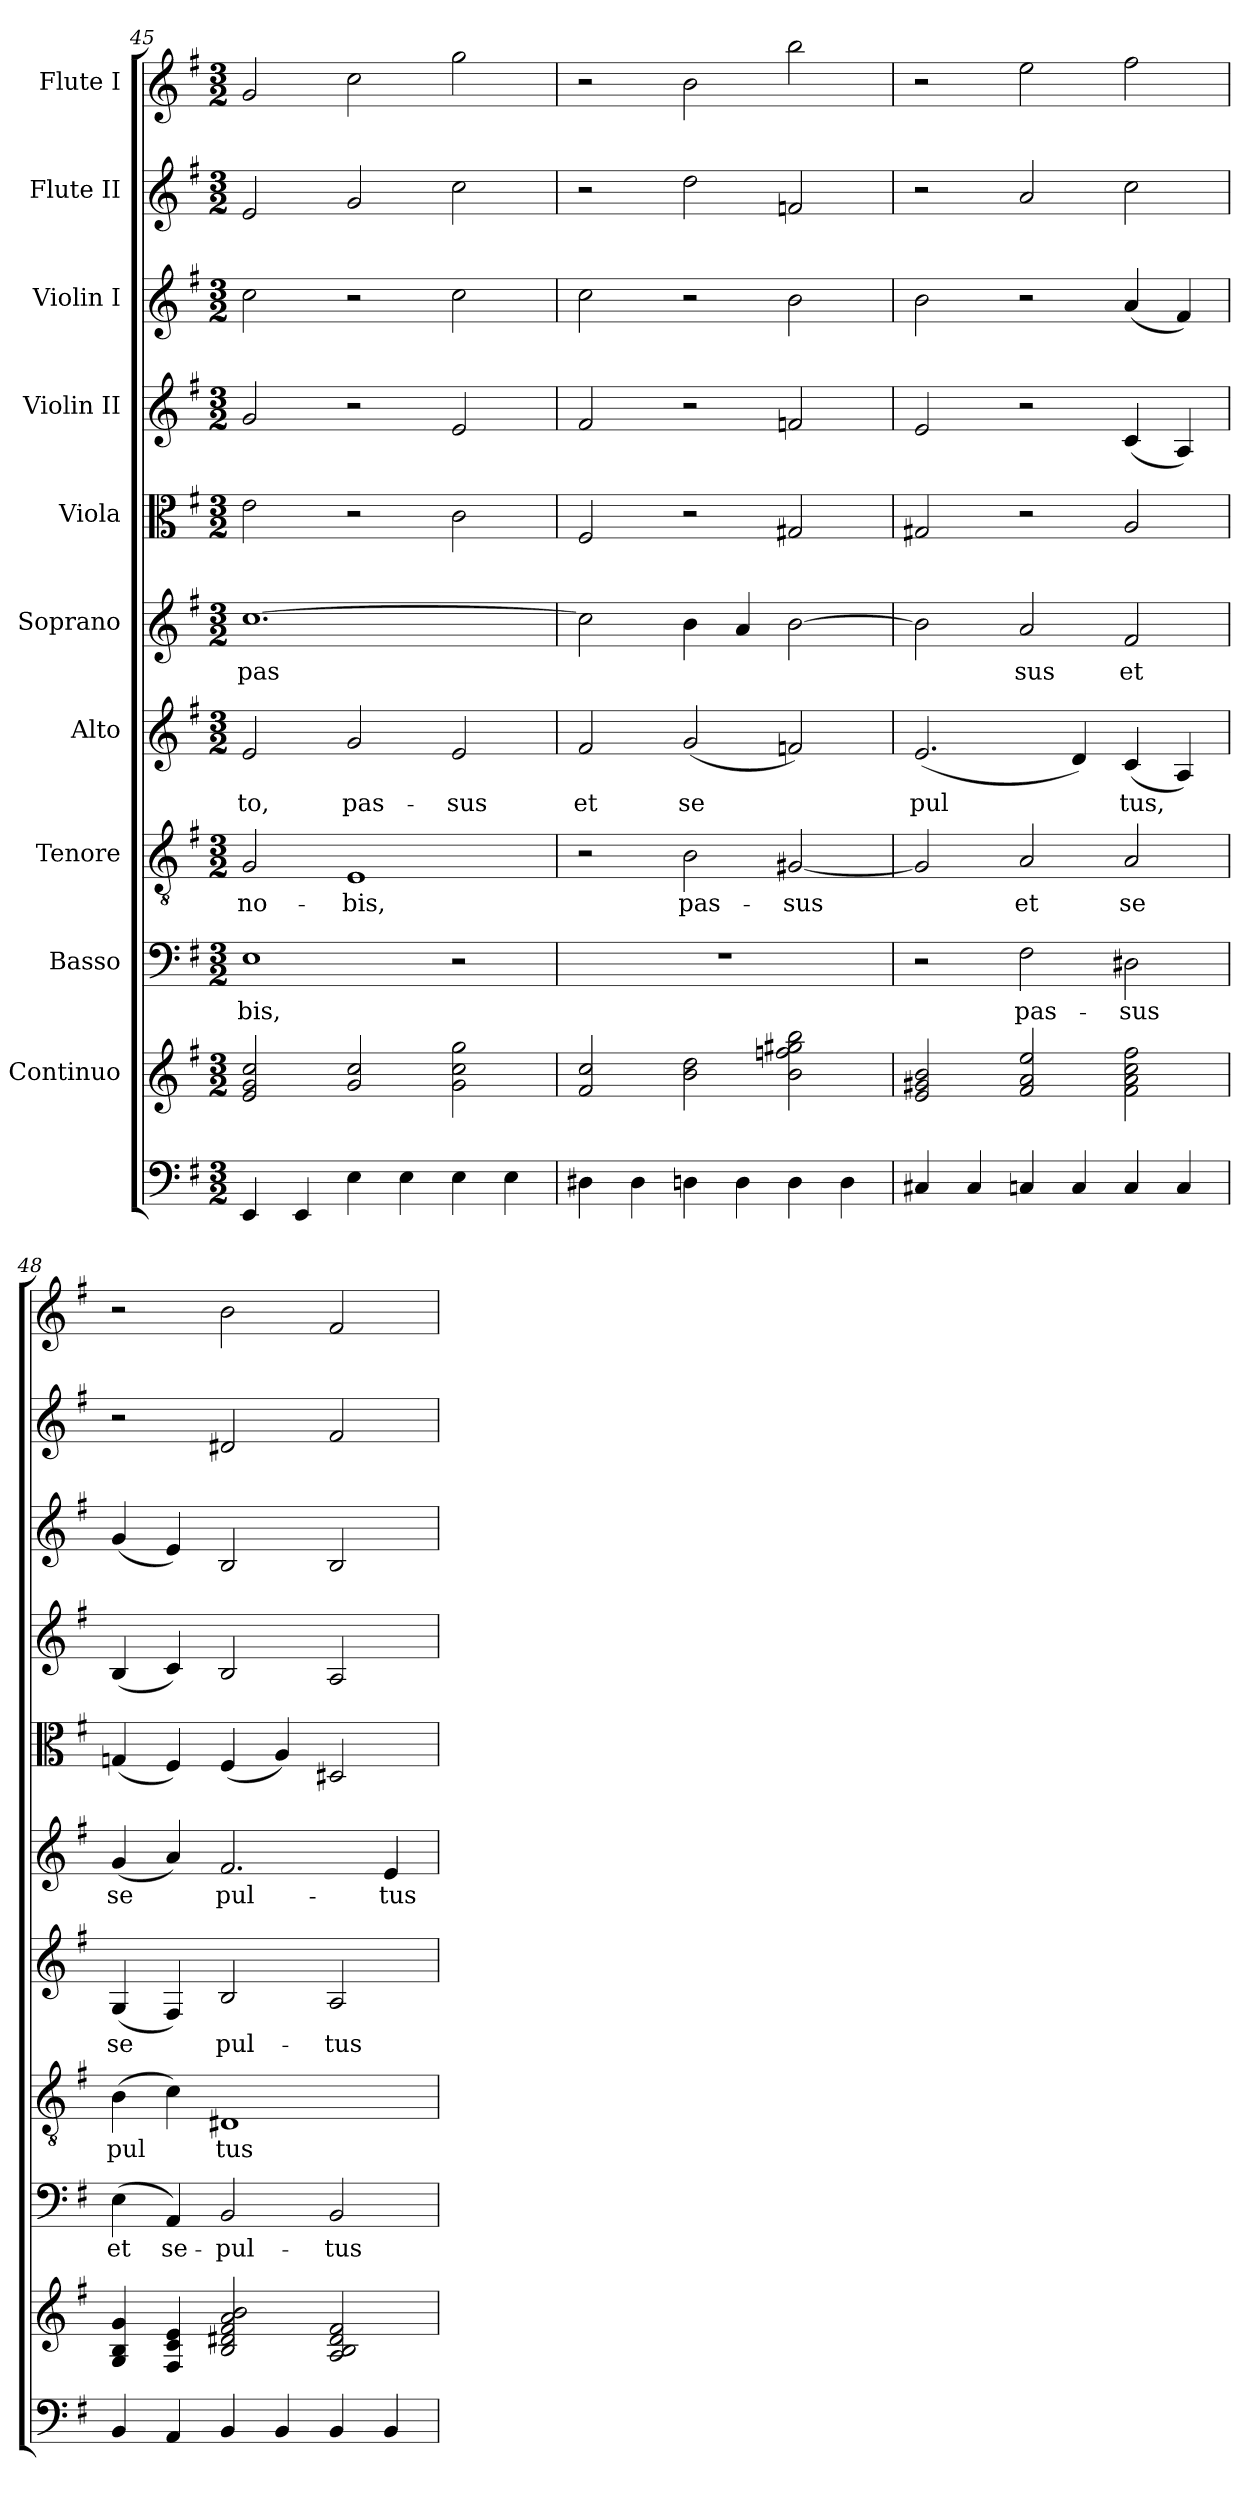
**kern	**kern	**kern	**text	**kern	**text	**kern	**text	**kern	**text	**kern	**kern	**kern	**kern	**kern
*part11	*part10	*part9	*part9	*part8	*part8	*part7	*part7	*part6	*part6	*part5	*part4	*part3	*part2	*part1
*staff11	*staff10	*staff9	*staff9	*staff8	*staff8	*staff7	*staff7	*staff6	*staff6	*staff5	*staff4	*staff3	*staff2	*staff1
*	*I"Continuo	*I"Basso	*	*I"Tenore	*	*I"Alto	*	*I"Soprano	*	*I"Viola	*I"Violin II	*I"Violin I	*I"Flute II	*I"Flute I
!!LO:PB:g=z
*clefF4	*clefG2	*clefF4	*	*clefGv2	*	*clefG2	*	*clefG2	*	*clefC3	*clefG2	*clefG2	*clefG2	*clefG2
*k[f#]	*k[f#]	*k[f#]	*	*k[f#]	*	*k[f#]	*	*k[f#]	*	*k[f#]	*k[f#]	*k[f#]	*k[f#]	*k[f#]
*G:	*G:	*G:	*	*G:	*	*G:	*	*G:	*	*G:	*G:	*G:	*G:	*G:
*M3/2	*M3/2	*M3/2	*	*M3/2	*	*M3/2	*	*M3/2	*	*M3/2	*M3/2	*M3/2	*M3/2	*M3/2
=45	=45	=45	=45	=45	=45	=45	=45	=45	=45	=45	=45	=45	=45	=45
!	!	!	!LO:LY:b	!	!LO:LY:b	!	!LO:LY:b	!	!LO:LY:b	!	!	!	!	!
4EE/	2e/ 2g/ 2cc/	1E	bis,	2G/	no-	2e/	to,	[>1.cc	pas	2e\	2g/	2cc\	2e/	2g/
4EE/	.	.	.	.	.	.	.	.	.	.	.	.	.	.
!	!	!	!	!	!LO:LY:b	!	!LO:LY:b	!	!	!	!	!	!	!
4E\	2g/ 2cc/	.	.	1E	-bis,	2g/	pas-	.	.	2r	2r	2r	2g/	2cc\
4E\	.	.	.	.	.	.	.	.	.	.	.	.	.	.
!	!	!	!	!	!	!	!LO:LY:b	!	!	!	!	!	!	!
4E\	2g\ 2cc\ 2gg\	2r	.	.	.	2e/	-sus	.	.	2c\	2e/	2cc\	2cc\	2gg\
4E\	.	.	.	.	.	.	.	.	.	.	.	.	.	.
=46	=46	=46	=46	=46	=46	=46	=46	=46	=46	=46	=46	=46	=46	=46
!	!	!LO:N:vis=1	!	!	!	!	!LO:LY:b	!	!	!	!	!	!	!
4D#X\	2f#/ 2cc/	1.r	.	2r	.	2f#/	et	2cc\]	.	2F#/	2f#/	2cc\	2r	2r
4D#\	.	.	.	.	.	.	.	.	.	.	.	.	.	.
!	!	!	!	!	!LO:LY:b	!	!LO:LY:b	!	!	!	!	!	!	!
4Dn\	2b\ 2dd\	.	.	2B\	pas-	(<2g/	se	4b\	.	2r	2r	2r	2dd\	2b\
4D\	.	.	.	.	.	.	.	4a/	.	.	.	.	.	.
!	!	!	!	!	!LO:LY:b	!	!	!	!	!	!	!	!	!
4D\	2b\ 2ffn\ 2gg#X\ 2bb\	.	.	[<2G#X/	-sus	2fn/)	.	[>2b\	.	2G#X/	2fn/	2b\	2fn/	2bb\
4D\	.	.	.	.	.	.	.	.	.	.	.	.	.	.
!!LO:PB:g=z
=47	=47	=47	=47	=47	=47	=47	=47	=47	=47	=47	=47	=47	=47	=47
!	!	!	!	!	!	!	!LO:LY:b	!	!	!	!	!	!	!
4C#X/	2e/ 2g#X/ 2b/	2r	.	2G#/]	.	(<2.e/	pul	2b\]	.	2G#X/	2e/	2b\	2r	2r
4C#/	.	.	.	.	.	.	.	.	.	.	.	.	.	.
!	!	!	!LO:LY:b	!	!LO:LY:b	!	!	!	!LO:LY:b	!	!	!	!	!
4Cn/	2f#/ 2a/ 2ee/	2F#\	pas-	2A/	et	.	.	2a/	sus	2r	2r	2r	2a/	2ee\
4C/	.	.	.	.	.	4d/)	.	.	.	.	.	.	.	.
!	!	!	!LO:LY:b	!	!LO:LY:b	!	!LO:LY:b	!	!LO:LY:b	!	!	!	!	!
4C/	2f#\ 2a\ 2cc\ 2ff#\	2D#X\	-sus	2A/	se	(<4c/	tus,	2f#/	et	2A/	(<4c/	(<4a/	2cc\	2ff#\
4C/	.	.	.	.	.	4A/)	.	.	.	.	4A/)	4f#/)	.	.
=48	=48	=48	=48	=48	=48	=48	=48	=48	=48	=48	=48	=48	=48	=48
!	!	!	!LO:LY:b	!	!LO:LY:b	!	!LO:LY:b	!	!LO:LY:b	!	!	!	!	!
4BB/	4G/ 4B/ 4g/	(>4E\	et	(>4B\	pul	(<4G/	se	(<4g/	se	(<4Gni/	(<4B/	(<4g/	2r	2r
!	!	!	!LO:LY:b	!	!	!	!	!	!	!	!	!	!	!
4AA/	4F#/ 4c/ 4e/	4AA/)	se-	4c\)	.	4F#/)	.	4a/)	.	4F#/)	4c/)	4e/)	.	.
!	!	!	!LO:LY:b	!	!LO:LY:b	!	!LO:LY:b	!	!LO:LY:b	!	!	!	!	!
4BB/	2B/ 2d#X/ 2f#/ 2a/ 2b/	2BB/	-pul-	1D#X	tus	2B/	pul-	2.f#/	pul-	(<4F#/	2B/	2B/	2d#X/	2b\
4BB/	.	.	.	.	.	.	.	.	.	4A/)	.	.	.	.
!	!	!	!LO:LY:b	!	!	!	!LO:LY:b	!	!	!	!	!	!	!
4BB/	2A/ 2B/ 2d#/ 2f#/	2BB/	-tus	.	.	2A/	-tus	.	.	2D#X/	2A/	2B/	2f#/	2f#/
!	!	!	!	!	!	!	!	!	!LO:LY:b	!	!	!	!	!
4BB/	.	.	.	.	.	.	.	4e/	-tus	.	.	.	.	.
=	=	=	=	=	=	=	=	=	=	=	=	=	=	=
*-	*-	*-	*-	*-	*-	*-	*-	*-	*-	*-	*-	*-	*-	*-
